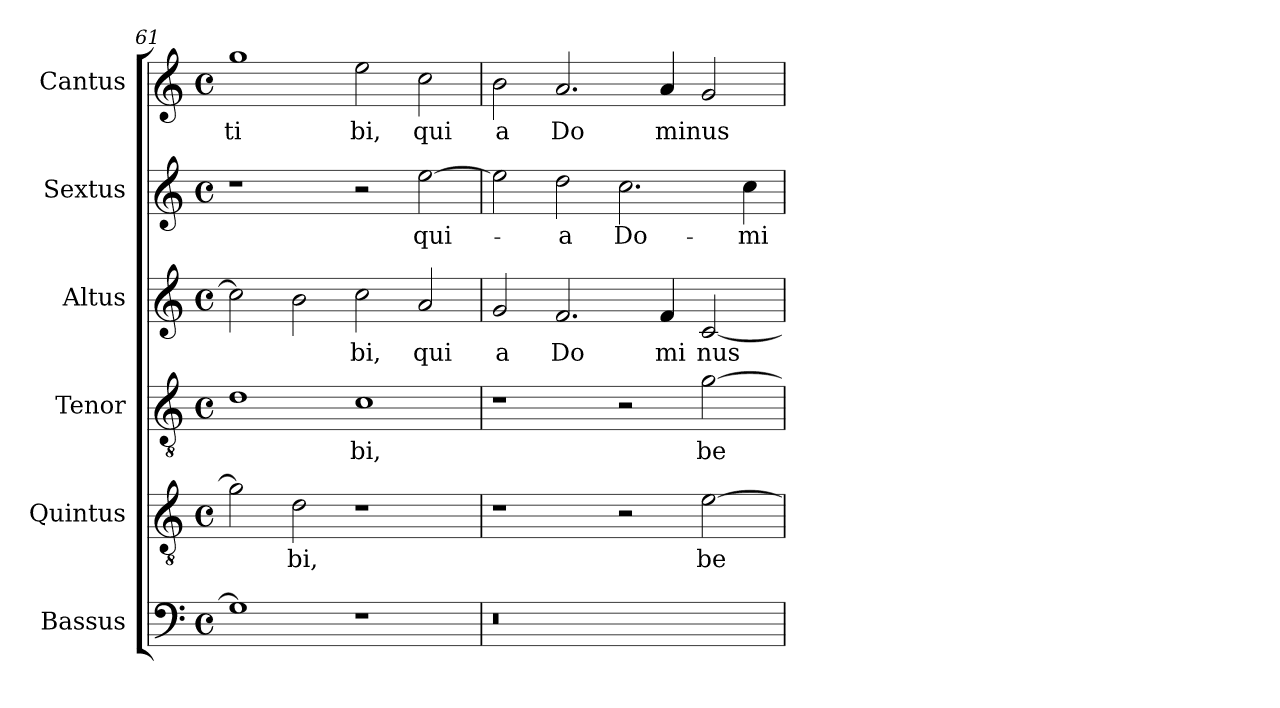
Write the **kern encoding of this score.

**kern	**kern	**text	**kern	**text	**kern	**text	**kern	**text	**kern	**text
*part6	*part5	*part5	*part4	*part4	*part3	*part3	*part2	*part2	*part1	*part1
*staff6	*staff5	*staff5	*staff4	*staff4	*staff3	*staff3	*staff2	*staff2	*staff1	*staff1
*I"Bassus	*I"Quintus	*	*I"Tenor	*	*I"Altus	*	*I"Sextus	*	*I"Cantus	*
*clefF4	*clefGv2	*	*clefGv2	*	*clefG2	*	*clefG2	*	*clefG2	*
*M4/4	*M4/4	*	*M4/4	*	*M4/4	*	*M4/4	*	*M4/4	*
*met(c)	*met(c)	*	*met(c)	*	*met(c)	*	*met(c)	*	*met(c)	*
=61	=61	=61	=61	=61	=61	=61	=61	=61	=61	=61
!	!	!	!	!	!	!	!	!	!	!LO:LY:b:cj
1G]	2g\]	.	1d	.	2cc\]	.	1r	.	1gg	ti
!	!	!LO:LY:b:cj	!	!	!	!	!	!	!	!
.	2d\	-bi,	.	.	2b\	.	.	.	.	.
!	!	!	!	!LO:LY:b:cj	!	!LO:LY:b:cj	!	!	!	!LO:LY:b:cj
1r	1r	.	1c	bi,	2cc\	bi,	2r	.	2ee\	bi,
!	!	!	!	!	!	!LO:LY:b:cj	!	!LO:LY:b	!	!LO:LY:b:cj
.	.	.	.	.	2a/	qui	[>2ee\	qui-	2cc\	qui
=62	=62	=62	=62	=62	=62	=62	=62	=62	=62	=62
!	!	!	!	!	!	!LO:LY:b:cj	!	!	!	!LO:LY:b:cj
0r	1r	.	1r	.	2g/	a	2ee\]	.	2b\	a
!	!	!	!	!	!	!LO:LY:b:cj	!	!LO:LY:b:cj	!	!LO:LY:b:cj
.	.	.	.	.	2.f/	Do	2dd\	-a	2.a/	Do
!	!	!	!	!	!	!	!	!LO:LY:b:cj	!	!
.	2r	.	2r	.	.	.	2.cc\	Do-	.	.
!	!	!	!	!	!	!LO:LY:b:cj	!	!	!	!LO:LY:b
.	.	.	.	.	4f/	mi	.	.	4a/	minus
!	!	!LO:LY:b:cj	!	!LO:LY:b:cj	!	!LO:LY:b	!	!	!	!
.	[>2e\	be-	[>2g\	be	[<2c/	nus	.	.	2g/	.
!	!	!	!	!	!	!	!	!LO:LY:b:cj	!	!
.	.	.	.	.	.	.	4cc\	-mi-	.	.
=	=	=	=	=	=	=	=	=	=	=
*-	*-	*-	*-	*-	*-	*-	*-	*-	*-	*-
